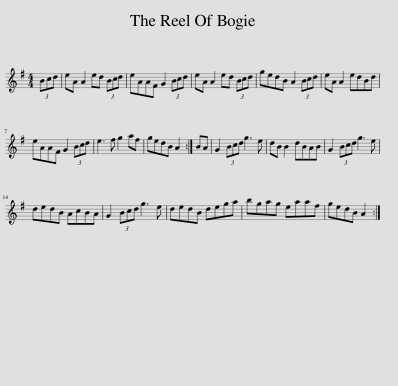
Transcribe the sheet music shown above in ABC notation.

X:1
L:1/8
M:4/4
I:linebreak $
K:G
V:1 treble
V:1
 (3Bcd | eA A2 ed (3Bcd | eAAF G2 (3Bcd | eA A2 ed (3Bcd | gedB A2 (3Bcd | %5
 eA A2 edBd |$ eAAF G2 (3Bcd | e3 f g2 af | gedB A2 :| BA | %10
 G2 (3Bcd g3 e | dB B2 dBAB | G2 (3Bcd g3 e |$ dedB AcBA | G2 (3Bcd g3 e | %15
 dedB dega | bgag eaaf | gedB A2 :| %18
